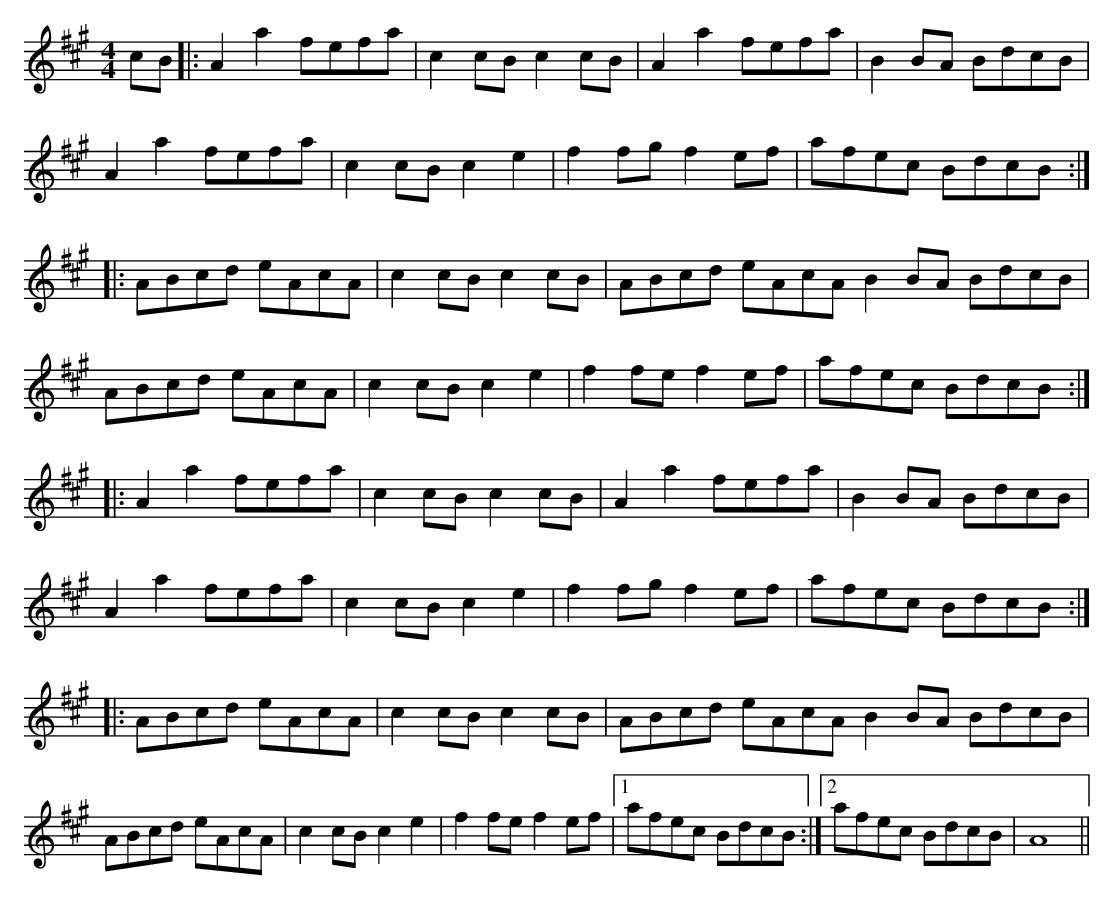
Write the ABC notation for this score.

X:1
M:4/4
K:A
cB|:A2 a2 fefa|c2 cB c2cB|A2 a2 fefa|B2 BA BdcB|
A2 a2 fefa|c2 cB c2 e2|f2 fg f2ef|afec BdcB:|
|:ABcd eAcA|c2 cB c2cB|ABcd eAcA B2 BA BdcB|
ABcd eAcA|c2 cB c2 e2|f2 fe f2ef|afec BdcB:|
|:A2 a2 fefa|c2 cB c2cB|A2 a2 fefa|B2 BA BdcB|
A2 a2 fefa|c2 cB c2 e2|f2 fg f2ef|afec BdcB:|
|:ABcd eAcA|c2 cB c2cB|ABcd eAcA B2 BA BdcB|
ABcd eAcA|c2 cB c2 e2|f2 fe f2ef|1 afec BdcB:|2 afec BdcB|A8||
